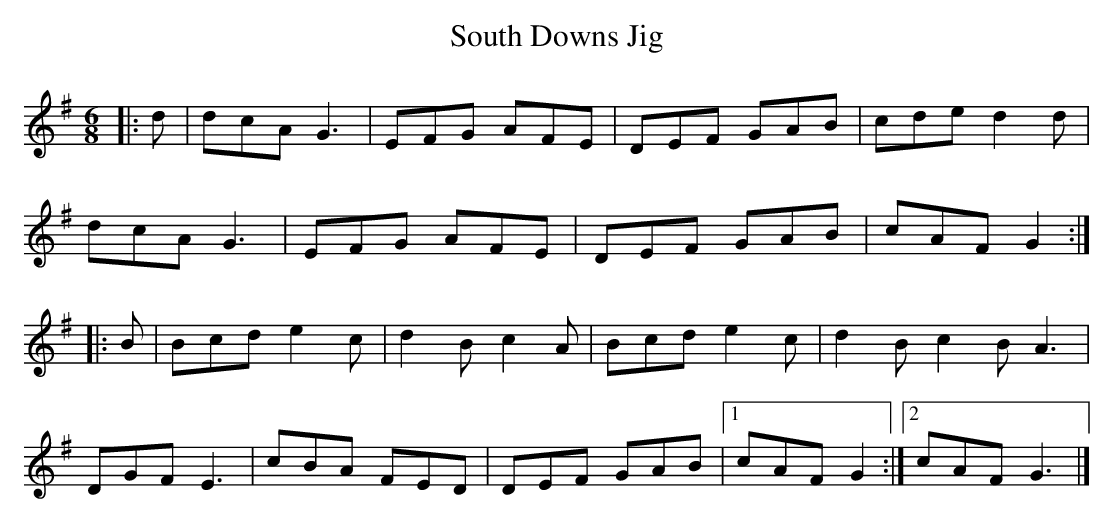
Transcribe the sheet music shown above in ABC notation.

X:1
T:South Downs Jig
M:6/8
L:1/8
K:G
|: d | dcA G3 | EFG AFE | DEF GAB | cde d2d |
dcA G3 | EFG AFE | DEF GAB | cAF G2 ::
B | Bcd e2c | d2B c2A | Bcd e2c | d2B c2B  A3 |
DGF E3 | cBA FED | DEF GAB |1 cAF G2 :|2 cAF G3 |]
